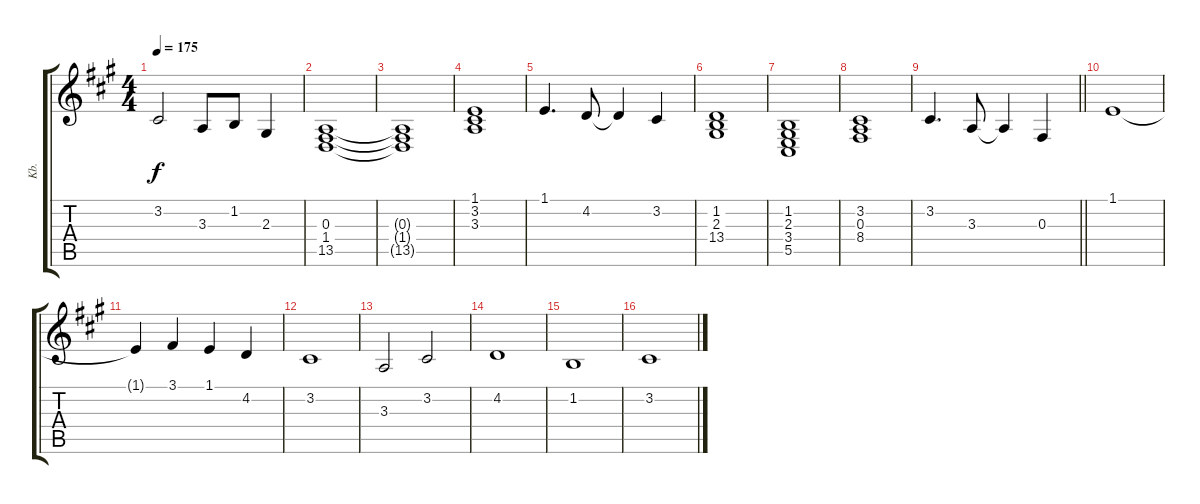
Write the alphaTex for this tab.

\track ("Kb." "Kb.") {instrument stringensemble1}
\staff {score tabs}
\tuning (Eb4 Bb3 Gb3 Db3 Ab2 Db2) {hide}
\ts (4 4)
\tempo 175
\clef g2
\ks f#minor
3.2{t}.2{dy f} 3.3.8 1.2.8 2.3.4 |
(0.3 1.4 13.5).1 |
(0.3{t} 1.4{t} 13.5{t}).1 |
(1.1 3.2 3.3).1 |
1.1.4{d} 4.2.8 4.2{t}.4 3.2.4 |
(1.2 2.3 13.4).1 |
(1.2 2.3 3.4 5.5).1 |
(3.2 0.3 8.4).1 |
\barLineRight lightlight
3.2.4{d} 3.3.8 3.3{t}.4 0.3.4 |
1.1.1 |
1.1{t}.4 3.1.4 1.1.4 4.2.4 |
3.2.1 |
3.3.2 3.2.2 |
4.2.1 |
1.2.1 |
3.2.1
